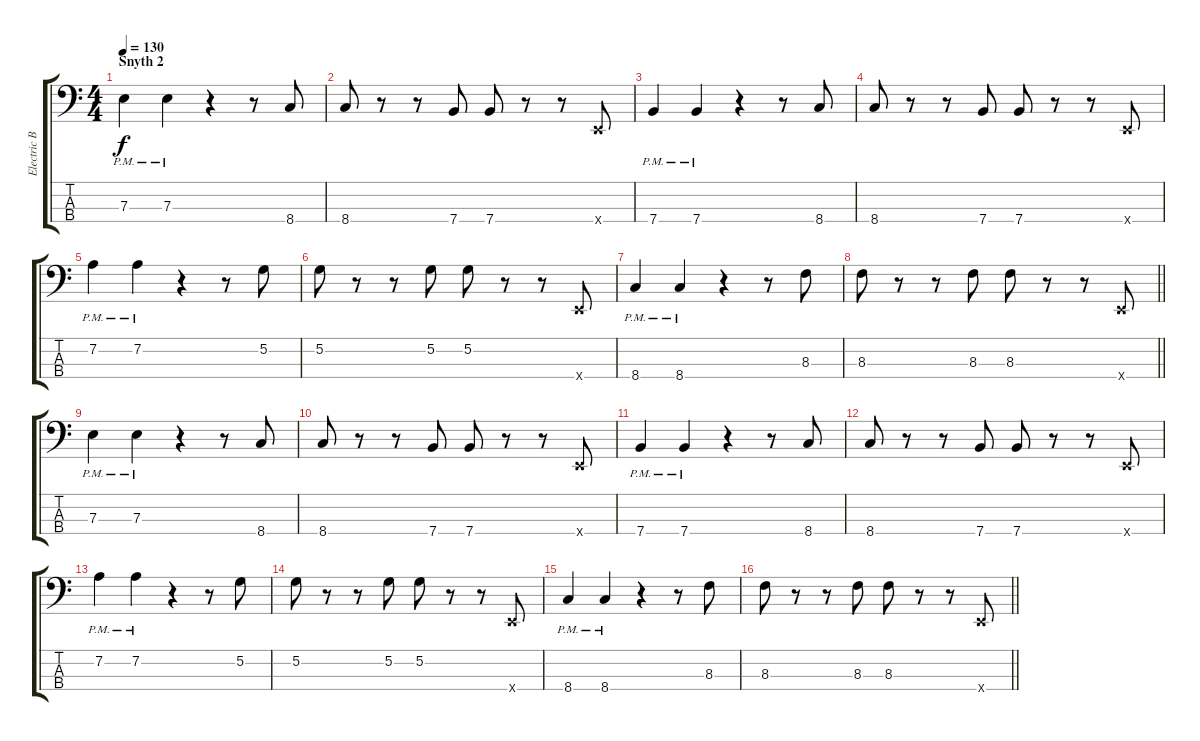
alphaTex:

\track ("Electric Bass" "Electric B") {instrument electricbassfinger}
\staff {score tabs}
\tuning (G2 D2 A1 E1) {hide}
\ts (4 4)
\section ("" "Snyth 2")
\tempo 130
\clef f4
\ks c
7.3{pm}.4{dy f} 7.3{pm}.4 r.4 r.8 8.4.8 |
8.4.8 r.8 r.8 7.4.8 7.4.8 r.8 r.8 0.4{x}.8 |
7.4{pm}.4 7.4{pm}.4 r.4 r.8 8.4.8 |
8.4.8 r.8 r.8 7.4.8 7.4.8 r.8 r.8 0.4{x}.8 |
7.2{pm}.4 7.2{pm}.4 r.4 r.8 5.2.8 |
5.2.8 r.8 r.8 5.2.8 5.2.8 r.8 r.8 0.4{x}.8 |
8.4{pm}.4 8.4{pm}.4 r.4 r.8 8.3.8 |
\barLineRight lightlight
8.3.8 r.8 r.8 8.3.8 8.3.8 r.8 r.8 0.4{x}.8 |
7.3{pm}.4 7.3{pm}.4 r.4 r.8 8.4.8 |
8.4.8 r.8 r.8 7.4.8 7.4.8 r.8 r.8 0.4{x}.8 |
7.4{pm}.4 7.4{pm}.4 r.4 r.8 8.4.8 |
8.4.8 r.8 r.8 7.4.8 7.4.8 r.8 r.8 0.4{x}.8 |
7.2{pm}.4 7.2{pm}.4 r.4 r.8 5.2.8 |
5.2.8 r.8 r.8 5.2.8 5.2.8 r.8 r.8 0.4{x}.8 |
8.4{pm}.4 8.4{pm}.4 r.4 r.8 8.3.8 |
\barLineRight lightlight
8.3.8 r.8 r.8 8.3.8 8.3.8 r.8 r.8 0.4{x}.8
